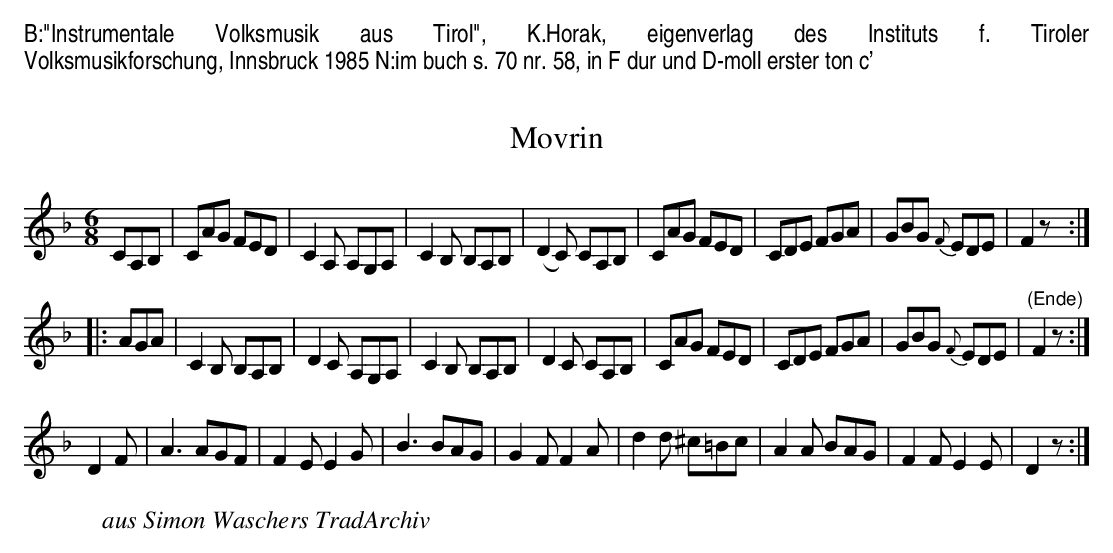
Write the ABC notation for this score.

X:1
T:Movrin
%%textfont Helvetica-Narrow 10pt
%%begintext align
B:"Instrumentale Volksmusik aus Tirol", K.Horak, eigenverlag des Instituts f. Tiroler Volksmusikforschung, Innsbruck 1985
N:im buch s. 70 nr. 58, in F dur und D-moll erster ton c'
%%endtext
M:6/8
L:1/8
K:F
CA,B, |\
CAG FED | C2A, A,G,A, | C2B, B,A,B, | (D2C) CA,B, |\
CAG FED | CDE FGA | GBG {F}EDE | F2 z :|
|: AGA |\
C2B, B,A,B, | D2C A,G,A, | C2B, B,A,B, | D2C CA,B, |\
CAG FED | CDE FGA | GBG {F}EDE | "(Ende)"F2 z :|
K:Dm
D2F |\
A3 AGF | F2E E2G | B3 BAG | G2F F2A |\
d2d ^c=Bc | A2A BAG | F2F E2E | D2 z :|
W:aus Simon Waschers TradArchiv
